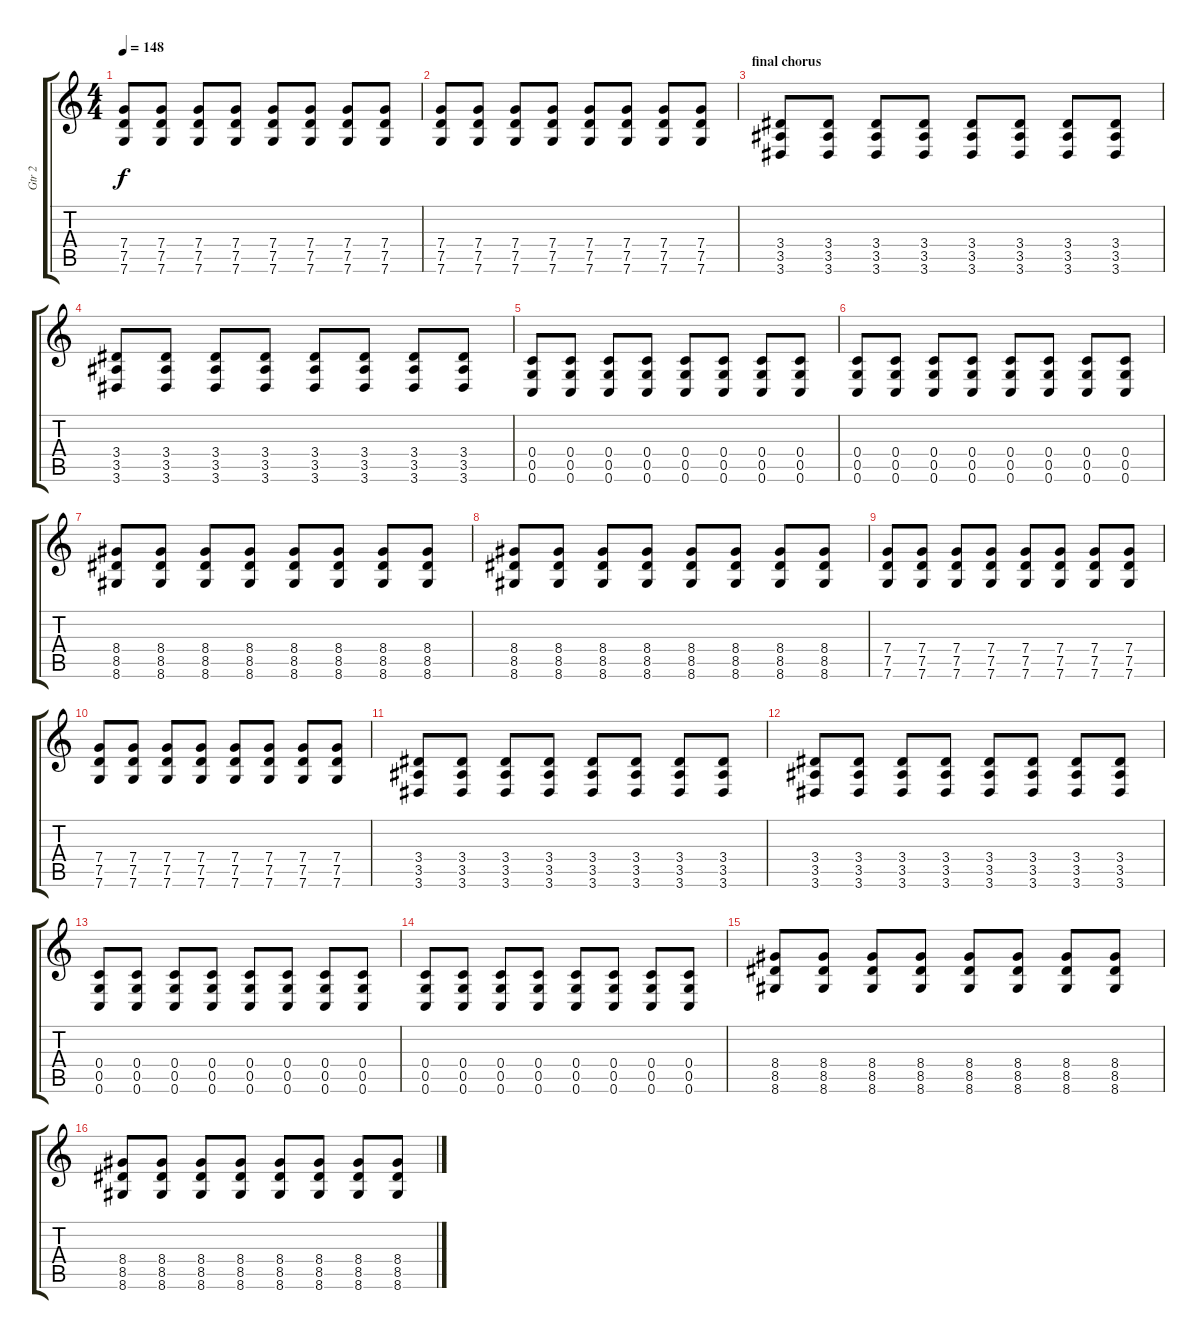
\track ("Gtr 2" "Gtr 2") {instrument distortionguitar}
\staff {score tabs}
\tuning (D4 A3 F3 C3 G2 C2) {hide}
\ts (4 4)
\tempo 148
\clef g2
\ks c
(7.4 7.5 7.6).8{dy f} (7.4 7.5 7.6).8 (7.4 7.5 7.6).8 (7.4 7.5 7.6).8 (7.4 7.5 7.6).8 (7.4 7.5 7.6).8 (7.4 7.5 7.6).8 (7.4 7.5 7.6).8 |
(7.4 7.5 7.6).8 (7.4 7.5 7.6).8 (7.4 7.5 7.6).8 (7.4 7.5 7.6).8 (7.4 7.5 7.6).8 (7.4 7.5 7.6).8 (7.4 7.5 7.6).8 (7.4 7.5 7.6).8 |
\section ("" "final chorus")
(3.4 3.5 3.6).8 (3.4 3.5 3.6).8 (3.4 3.5 3.6).8 (3.4 3.5 3.6).8 (3.4 3.5 3.6).8 (3.4 3.5 3.6).8 (3.4 3.5 3.6).8 (3.4 3.5 3.6).8 |
(3.4 3.5 3.6).8 (3.4 3.5 3.6).8 (3.4 3.5 3.6).8 (3.4 3.5 3.6).8 (3.4 3.5 3.6).8 (3.4 3.5 3.6).8 (3.4 3.5 3.6).8 (3.4 3.5 3.6).8 |
(0.4 0.5 0.6).8 (0.4 0.5 0.6).8 (0.4 0.5 0.6).8 (0.4 0.5 0.6).8 (0.4 0.5 0.6).8 (0.4 0.5 0.6).8 (0.4 0.5 0.6).8 (0.4 0.5 0.6).8 |
(0.4 0.5 0.6).8 (0.4 0.5 0.6).8 (0.4 0.5 0.6).8 (0.4 0.5 0.6).8 (0.4 0.5 0.6).8 (0.4 0.5 0.6).8 (0.4 0.5 0.6).8 (0.4 0.5 0.6).8 |
(8.4 8.5 8.6).8 (8.4 8.5 8.6).8 (8.4 8.5 8.6).8 (8.4 8.5 8.6).8 (8.4 8.5 8.6).8 (8.4 8.5 8.6).8 (8.4 8.5 8.6).8 (8.4 8.5 8.6).8 |
(8.4 8.5 8.6).8 (8.4 8.5 8.6).8 (8.4 8.5 8.6).8 (8.4 8.5 8.6).8 (8.4 8.5 8.6).8 (8.4 8.5 8.6).8 (8.4 8.5 8.6).8 (8.4 8.5 8.6).8 |
(7.4 7.5 7.6).8 (7.4 7.5 7.6).8 (7.4 7.5 7.6).8 (7.4 7.5 7.6).8 (7.4 7.5 7.6).8 (7.4 7.5 7.6).8 (7.4 7.5 7.6).8 (7.4 7.5 7.6).8 |
(7.4 7.5 7.6).8 (7.4 7.5 7.6).8 (7.4 7.5 7.6).8 (7.4 7.5 7.6).8 (7.4 7.5 7.6).8 (7.4 7.5 7.6).8 (7.4 7.5 7.6).8 (7.4 7.5 7.6).8 |
(3.4 3.5 3.6).8 (3.4 3.5 3.6).8 (3.4 3.5 3.6).8 (3.4 3.5 3.6).8 (3.4 3.5 3.6).8 (3.4 3.5 3.6).8 (3.4 3.5 3.6).8 (3.4 3.5 3.6).8 |
(3.4 3.5 3.6).8 (3.4 3.5 3.6).8 (3.4 3.5 3.6).8 (3.4 3.5 3.6).8 (3.4 3.5 3.6).8 (3.4 3.5 3.6).8 (3.4 3.5 3.6).8 (3.4 3.5 3.6).8 |
(0.4 0.5 0.6).8 (0.4 0.5 0.6).8 (0.4 0.5 0.6).8 (0.4 0.5 0.6).8 (0.4 0.5 0.6).8 (0.4 0.5 0.6).8 (0.4 0.5 0.6).8 (0.4 0.5 0.6).8 |
(0.4 0.5 0.6).8 (0.4 0.5 0.6).8 (0.4 0.5 0.6).8 (0.4 0.5 0.6).8 (0.4 0.5 0.6).8 (0.4 0.5 0.6).8 (0.4 0.5 0.6).8 (0.4 0.5 0.6).8 |
(8.4 8.5 8.6).8 (8.4 8.5 8.6).8 (8.4 8.5 8.6).8 (8.4 8.5 8.6).8 (8.4 8.5 8.6).8 (8.4 8.5 8.6).8 (8.4 8.5 8.6).8 (8.4 8.5 8.6).8 |
(8.4 8.5 8.6).8 (8.4 8.5 8.6).8 (8.4 8.5 8.6).8 (8.4 8.5 8.6).8 (8.4 8.5 8.6).8 (8.4 8.5 8.6).8 (8.4 8.5 8.6).8 (8.4 8.5 8.6).8
